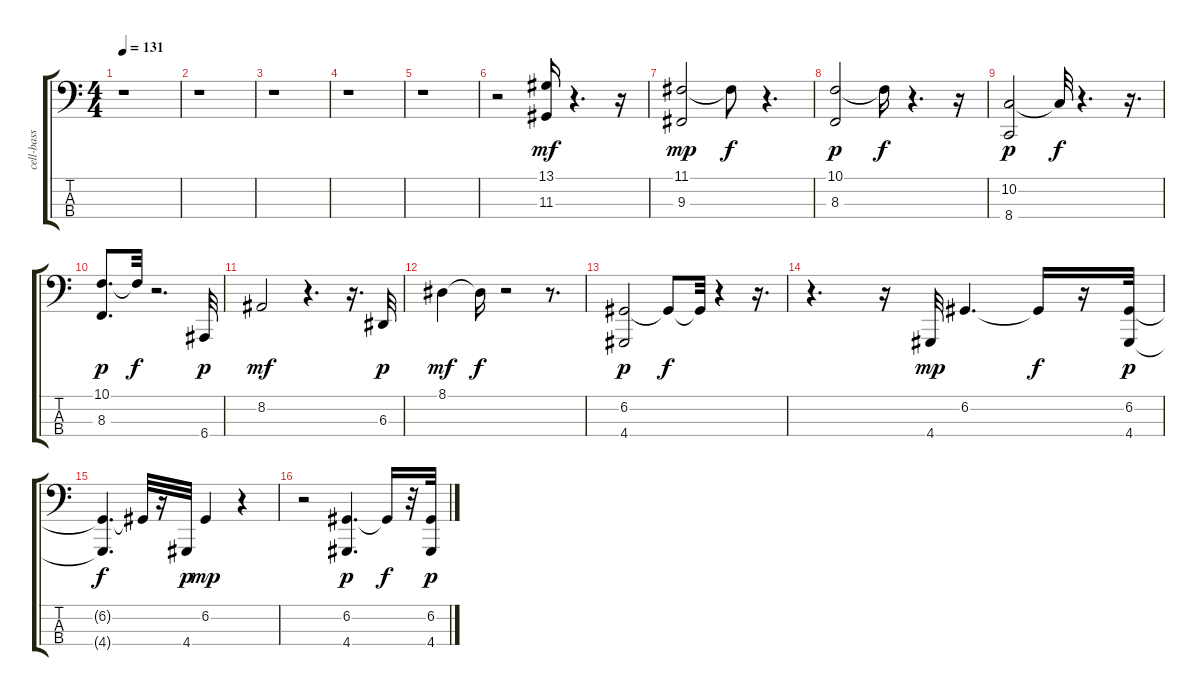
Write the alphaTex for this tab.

\track ("cell-bass" "cell-bass") {instrument stringensemble2}
\staff {score tabs}
\tuning (G2 D2 A1 E1) {hide}
\ts (4 4)
\tempo 131
\clef f4
\ks c
r.1{dy f} |
r.1 |
r.1 |
r.1 |
r.1 |
r.2 (13.1 11.3).16{dy mf instrument pizzicatostrings} r.4{d} r.16 |
(11.1 9.3).2{dy mp} 11.1{t}.8{dy f} r.4{d} |
(10.1 8.3).2{dy p} 10.1{t}.16{dy f} r.4{d} r.16 |
(10.2 8.4).2{dy p} 10.2{t}.32{dy f} r.4{d} r.16{d} |
(10.1 8.3).8{d dy p} 10.1{t}.32{dy f} r.2{d} 6.4.32{dy p} |
8.2.2{dy mf} r.4{d} r.16{d} 6.3.32{dy p} |
8.1.4{dy mf} 8.1{t}.16{dy f} r.2 r.8{d} |
(6.2 4.4).2{dy p} 6.2{t}.8{dy f} 6.2{t}.32 r.4 r.16{d} |
r.4{d} r.16 4.4.32{dy mp} 6.2.4{d} 6.2{t}.16{dy f} r.16 (6.2 4.4).32{dy p} |
(6.2{t} 4.4{t}).4{d dy f} 6.2{t}.32 r.16 4.4.32{dy p} 6.2.4{dy mp} r.4 |
r.2 (6.2 4.4).4{d dy p} 6.2{t}.16{dy f} r.32 (6.2 4.4).32{dy p}
